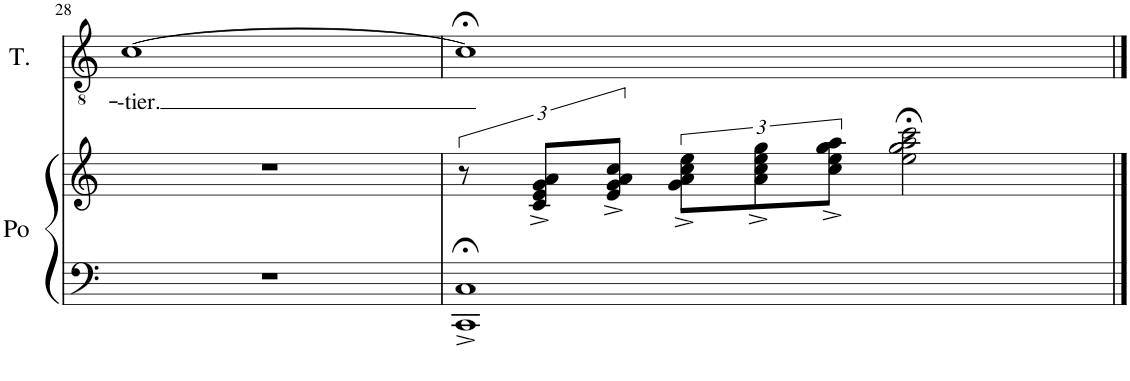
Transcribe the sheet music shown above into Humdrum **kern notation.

**kern	**kern	**kern	**text
*part2	*part2	*part1	*part1
*staff3	*staff2	*staff1	*staff1
*I"Po	*	*I"T.	*
*I'Po	*	*I'T.	*
!!LO:PB:g=z
*clefF4	*clefG2	*clefGv2	*
*k[]	*k[]	*k[]	*
*M4/4	*M4/4	*M4/4	*
*met(c)	*met(c)	*met(c)	*
=28	=28	=28	=28
!	!	!	!LO:LY:b
1r	1r	[1c	--tier.
=29	=29	=29	=29
1CC;<^ 1C;<^	12r	1c;<]	.
.	12c/^ 12e/^ 12g/^ 12a/^L	.	.
.	12e/^ 12g/^ 12a/^ 12cc/^J	.	.
.	12g\^< 12a\^< 12cc\^< 12ee\^<L	.	.
.	12a\^< 12cc\^< 12ee\^< 12gg\^<	.	.
.	12cc\^< 12ee\^< 12gg\^< 12aa\^<J	.	.
.	2ee\;< 2gg\;< 2aa\;< 2ccc\;<	.	.
==	==	==	==
*-	*-	*-	*-
